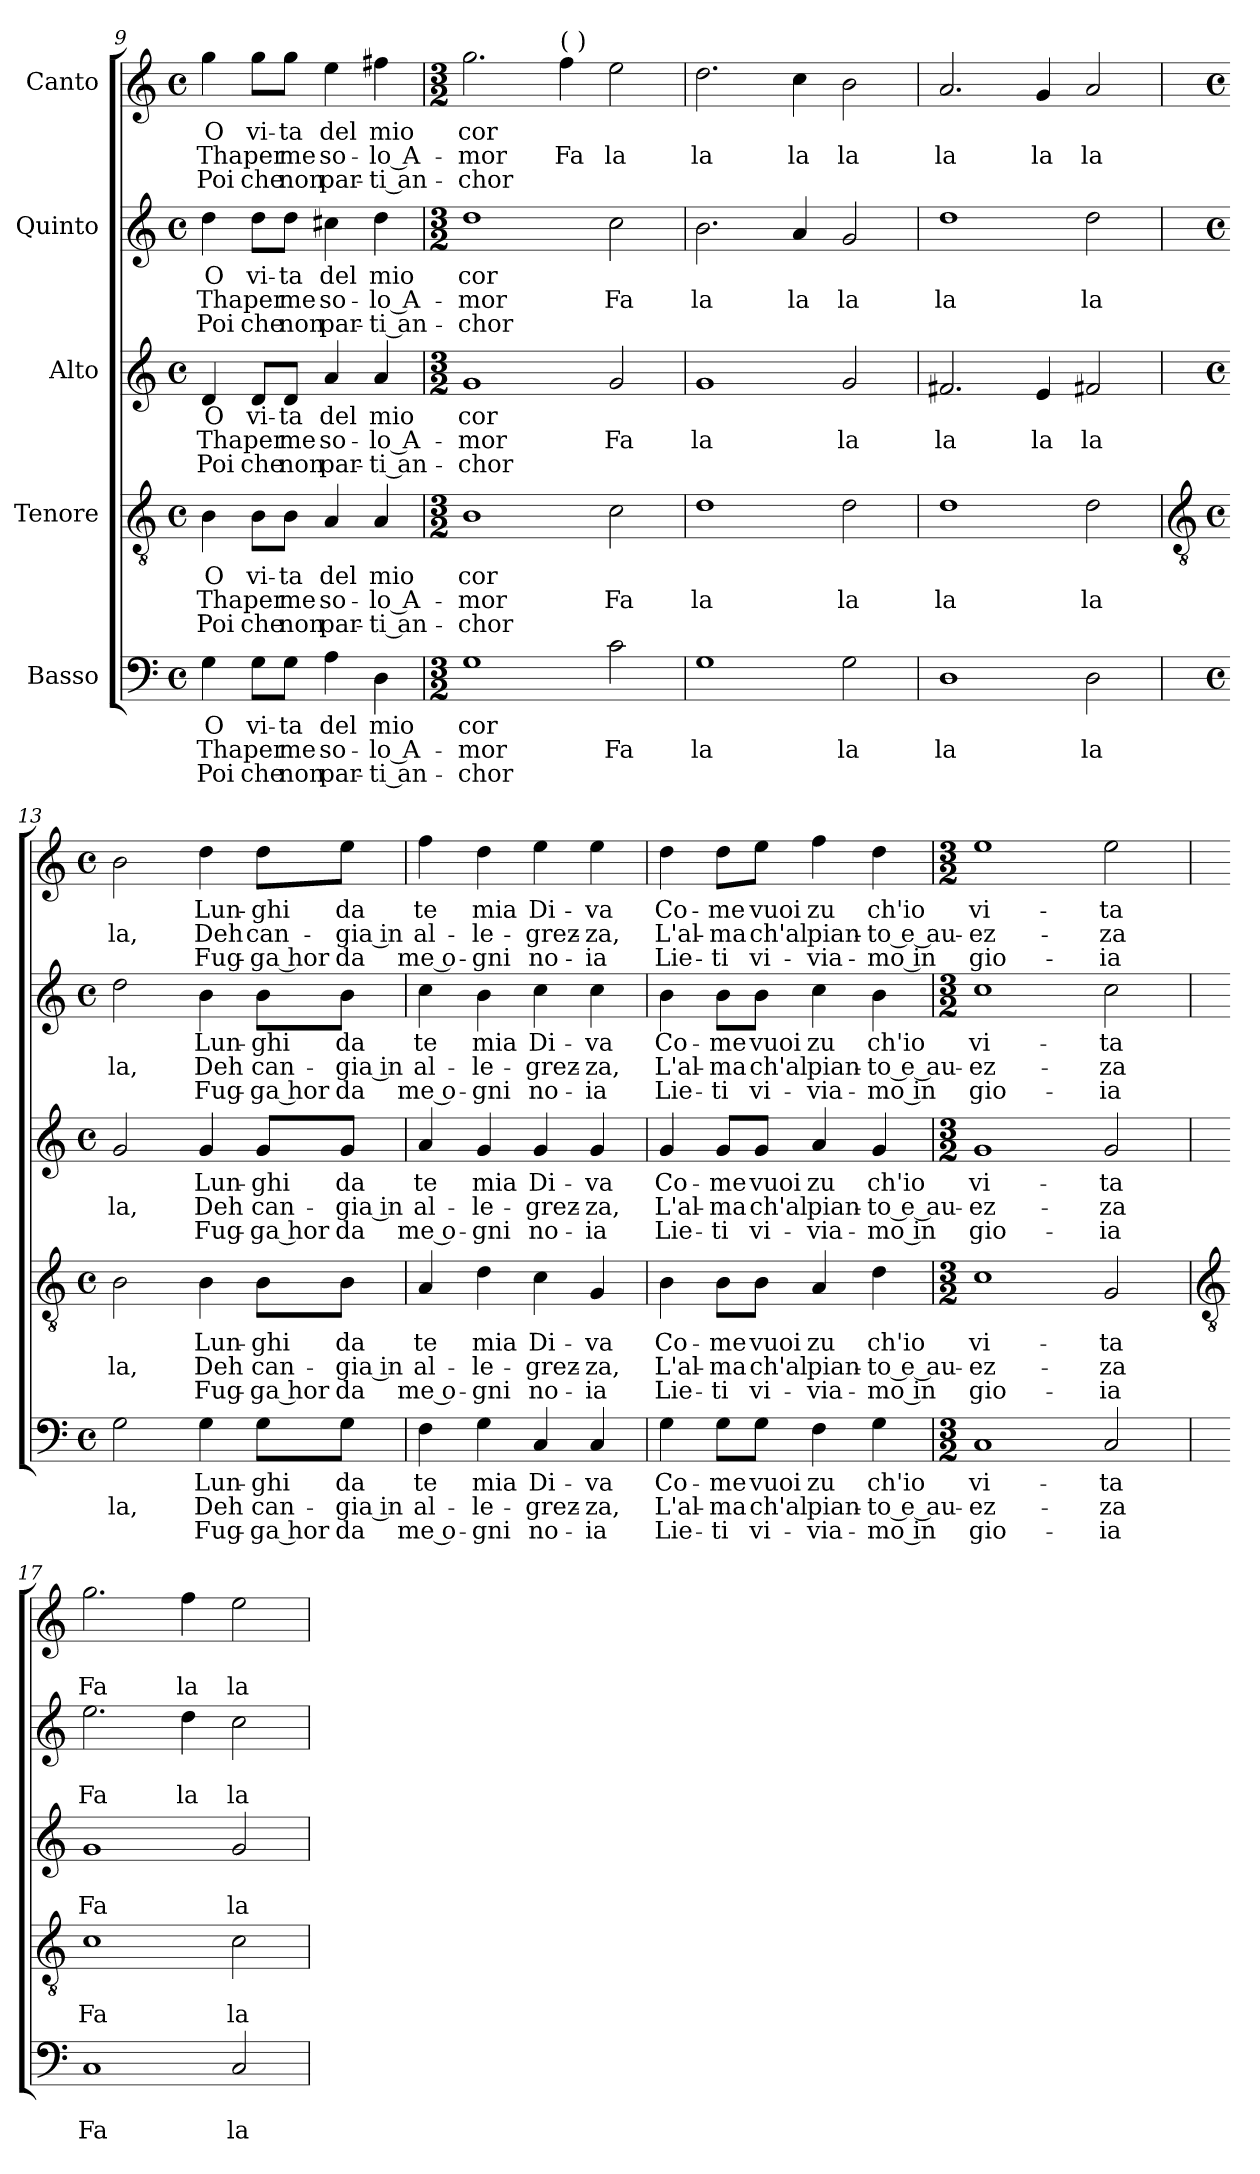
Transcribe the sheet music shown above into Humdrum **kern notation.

**kern	**text	**text	**text	**kern	**text	**text	**text	**kern	**text	**text	**text	**kern	**text	**text	**text	**kern	**text	**text	**text
*part5	*part5	*part5	*part5	*part4	*part4	*part4	*part4	*part3	*part3	*part3	*part3	*part2	*part2	*part2	*part2	*part1	*part1	*part1	*part1
*staff5	*staff5	*staff5	*staff5	*staff4	*staff4	*staff4	*staff4	*staff3	*staff3	*staff3	*staff3	*staff2	*staff2	*staff2	*staff2	*staff1	*staff1	*staff1	*staff1
*I"Basso	*	*	*	*I"Tenore	*	*	*	*I"Alto	*	*	*	*I"Quinto	*	*	*	*I"Canto	*	*	*
!!LO:LB:g=z
*clefF4	*	*	*	*clefGv2	*	*	*	*clefG2	*	*	*	*clefG2	*	*	*	*clefG2	*	*	*
*k[]	*	*	*	*k[]	*	*	*	*k[]	*	*	*	*k[]	*	*	*	*k[]	*	*	*
*C:	*	*	*	*C:	*	*	*	*C:	*	*	*	*C:	*	*	*	*C:	*	*	*
*M4/4	*	*	*	*M4/4	*	*	*	*M4/4	*	*	*	*M4/4	*	*	*	*M4/4	*	*	*
*met(c)	*	*	*	*met(c)	*	*	*	*met(c)	*	*	*	*met(c)	*	*	*	*met(c)	*	*	*
=9	=9	=9	=9	=9	=9	=9	=9	=9	=9	=9	=9	=9	=9	=9	=9	=9	=9	=9	=9
!	!LO:LY:b	!LO:LY:b	!LO:LY:b	!	!LO:LY:b	!LO:LY:b	!LO:LY:b	!	!LO:LY:b	!LO:LY:b	!LO:LY:b	!	!LO:LY:b	!LO:LY:b	!LO:LY:b	!	!LO:LY:b	!LO:LY:b	!LO:LY:b
4G	O	Tha	Poi	4B	O	Tha	Poi	4d	O	Tha	Poi	4dd	O	Tha	Poi	4gg	O	Tha	Poi
!	!LO:LY:b	!LO:LY:b	!LO:LY:b	!	!LO:LY:b	!LO:LY:b	!LO:LY:b	!	!LO:LY:b	!LO:LY:b	!LO:LY:b	!	!LO:LY:b	!LO:LY:b	!LO:LY:b	!	!LO:LY:b	!LO:LY:b	!LO:LY:b
8G\L	vi-	-per	che	8B\L	vi-	-per	che	8d/L	vi-	-per	che	8dd\L	vi-	-per	che	8gg\L	vi-	-per	che
!	!LO:LY:b	!LO:LY:b	!LO:LY:b	!	!LO:LY:b	!LO:LY:b	!LO:LY:b	!	!LO:LY:b	!LO:LY:b	!LO:LY:b	!	!LO:LY:b	!LO:LY:b	!LO:LY:b	!	!LO:LY:b	!LO:LY:b	!LO:LY:b
8G\J	ta	me	non	8B\J	ta	me	non	8d/J	ta	me	non	8dd\J	ta	me	non	8gg\J	ta	me	non
!	!LO:LY:b	!LO:LY:b	!LO:LY:b	!	!LO:LY:b	!LO:LY:b	!LO:LY:b	!	!LO:LY:b	!LO:LY:b	!LO:LY:b	!	!LO:LY:b	!LO:LY:b	!LO:LY:b	!	!LO:LY:b	!LO:LY:b	!LO:LY:b
4A	del	so-	-par-	4A	del	so-	-par-	4a	del	so-	-par-	4cc#X	del	so-	-par-	4ee	del	so-	-par-
!	!LO:LY:b	!LO:LY:b	!LO:LY:b	!	!LO:LY:b	!LO:LY:b	!LO:LY:b	!	!LO:LY:b	!LO:LY:b	!LO:LY:b	!	!LO:LY:b	!LO:LY:b	!LO:LY:b	!	!LO:LY:b	!LO:LY:b	!LO:LY:b
4D	-mio	lo A-	-ti an-	4A	-mio	lo A-	-ti an-	4a	-mio	lo A-	-ti an-	4dd	-mio	lo A-	-ti an-	4ff#X	-mio	lo A-	-ti an-
=10	=10	=10	=10	=10	=10	=10	=10	=10	=10	=10	=10	=10	=10	=10	=10	=10	=10	=10	=10
*M3/2	*	*	*	*M3/2	*	*	*	*M3/2	*	*	*	*M3/2	*	*	*	*M3/2	*	*	*
!	!LO:LY:b	!LO:LY:b	!LO:LY:b	!	!LO:LY:b	!LO:LY:b	!LO:LY:b	!	!LO:LY:b	!LO:LY:b	!LO:LY:b	!	!LO:LY:b	!LO:LY:b	!LO:LY:b	!	!LO:LY:b	!LO:LY:b	!LO:LY:b
1G	-cor	mor	chor	1B	-cor	mor	chor	1g	-cor	mor	chor	1dd	-cor	mor	chor	2.gg	-cor	mor	chor
!	!	!	!	!	!	!	!	!	!	!	!	!	!	!	!	!LO:TX:a:t=(  )	!	!	!
!	!	!	!	!	!	!	!	!	!	!	!	!	!	!	!	!	!	!LO:LY:b	!
.	.	.	.	.	.	.	.	.	.	.	.	.	.	.	.	4ff	.	Fa	.
!	!	!LO:LY:b	!	!	!	!LO:LY:b	!	!	!	!LO:LY:b	!	!	!	!LO:LY:b	!	!	!	!LO:LY:b	!
2c	.	Fa	.	2c	.	Fa	.	2g	.	Fa	.	2cc	.	Fa	.	2ee	.	la	.
=11	=11	=11	=11	=11	=11	=11	=11	=11	=11	=11	=11	=11	=11	=11	=11	=11	=11	=11	=11
!	!	!LO:LY:b	!	!	!	!LO:LY:b	!	!	!	!LO:LY:b	!	!	!	!LO:LY:b	!	!	!	!LO:LY:b	!
1G	.	la	.	1d	.	la	.	1g	.	la	.	2.b	.	la	.	2.dd	.	la	.
!	!	!	!	!	!	!	!	!	!	!	!	!	!	!LO:LY:b	!	!	!	!LO:LY:b	!
.	.	.	.	.	.	.	.	.	.	.	.	4a	.	la	.	4cc	.	la	.
!	!	!LO:LY:b	!	!	!	!LO:LY:b	!	!	!	!LO:LY:b	!	!	!	!LO:LY:b	!	!	!	!LO:LY:b	!
2G	.	la	.	2d	.	la	.	2g	.	la	.	2g	.	la	.	2b	.	la	.
=12	=12	=12	=12	=12	=12	=12	=12	=12	=12	=12	=12	=12	=12	=12	=12	=12	=12	=12	=12
!	!	!LO:LY:b	!	!	!	!LO:LY:b	!	!	!	!LO:LY:b	!	!	!	!LO:LY:b	!	!	!	!LO:LY:b	!
1D	.	la	.	1d	.	la	.	2.f#X	.	la	.	1dd	.	la	.	2.a	.	la	.
!	!	!	!	!	!	!	!	!	!	!LO:LY:b	!	!	!	!	!	!	!	!LO:LY:b	!
.	.	.	.	.	.	.	.	4e	.	la	.	.	.	.	.	4g	.	la	.
!	!	!LO:LY:b	!	!	!	!LO:LY:b	!	!	!	!LO:LY:b	!	!	!	!LO:LY:b	!	!	!	!LO:LY:b	!
2D	.	la	.	2d	.	la	.	2f#X	.	la	.	2dd	.	la	.	2a	.	la	.
!!LO:LB:g=z
=13	=13	=13	=13	=13	=13	=13	=13	=13	=13	=13	=13	=13	=13	=13	=13	=13	=13	=13	=13
*	*	*	*	*clefGv2	*	*	*	*	*	*	*	*	*	*	*	*	*	*	*
*M4/4	*	*	*	*M4/4	*	*	*	*M4/4	*	*	*	*M4/4	*	*	*	*M4/4	*	*	*
*met(c)	*	*	*	*met(c)	*	*	*	*met(c)	*	*	*	*met(c)	*	*	*	*met(c)	*	*	*
!	!	!LO:LY:b	!	!	!	!LO:LY:b	!	!	!	!LO:LY:b	!	!	!	!LO:LY:b	!	!	!	!LO:LY:b	!
2G	.	la,	.	2B	.	la,	.	2g	.	la,	.	2dd	.	la,	.	2b	.	la,	.
!	!LO:LY:b	!LO:LY:b	!LO:LY:b	!	!LO:LY:b	!LO:LY:b	!LO:LY:b	!	!LO:LY:b	!LO:LY:b	!LO:LY:b	!	!LO:LY:b	!LO:LY:b	!LO:LY:b	!	!LO:LY:b	!LO:LY:b	!LO:LY:b
4G	Lun-	-Deh	Fug-	4B	Lun-	-Deh	Fug-	4g	Lun-	-Deh	Fug-	4b	Lun-	-Deh	Fug-	4dd	Lun-	-Deh	Fug-
!	!LO:LY:b	!LO:LY:b	!LO:LY:b	!	!LO:LY:b	!LO:LY:b	!LO:LY:b	!	!LO:LY:b	!LO:LY:b	!LO:LY:b	!	!LO:LY:b	!LO:LY:b	!LO:LY:b	!	!LO:LY:b	!LO:LY:b	!LO:LY:b
8G\L	-ghi	can-	-ga hor	8B\L	-ghi	can-	-ga hor	8g/L	-ghi	can-	-ga hor	8b\L	-ghi	can-	-ga hor	8dd\L	-ghi	can-	-ga hor
!	!LO:LY:b	!LO:LY:b	!LO:LY:b	!	!LO:LY:b	!LO:LY:b	!LO:LY:b	!	!LO:LY:b	!LO:LY:b	!LO:LY:b	!	!LO:LY:b	!LO:LY:b	!LO:LY:b	!	!LO:LY:b	!LO:LY:b	!LO:LY:b
8G\J	da	gia in	da	8B\J	da	gia in	da	8g/J	da	gia in	da	8b\J	da	gia in	da	8ee\J	da	gia in	da
=14	=14	=14	=14	=14	=14	=14	=14	=14	=14	=14	=14	=14	=14	=14	=14	=14	=14	=14	=14
!	!LO:LY:b	!LO:LY:b	!LO:LY:b	!	!LO:LY:b	!LO:LY:b	!LO:LY:b	!	!LO:LY:b	!LO:LY:b	!LO:LY:b	!	!LO:LY:b	!LO:LY:b	!LO:LY:b	!	!LO:LY:b	!LO:LY:b	!LO:LY:b
4F	te	al-	-me o-	4A	te	al-	-me o-	4a	te	al-	-me o-	4cc	te	al-	-me o-	4ff	te	al-	-me o-
!	!LO:LY:b	!LO:LY:b	!LO:LY:b	!	!LO:LY:b	!LO:LY:b	!LO:LY:b	!	!LO:LY:b	!LO:LY:b	!LO:LY:b	!	!LO:LY:b	!LO:LY:b	!LO:LY:b	!	!LO:LY:b	!LO:LY:b	!LO:LY:b
4G	-mia	le-	-gni	4d	-mia	le-	-gni	4g	-mia	le-	-gni	4b	-mia	le-	-gni	4dd	-mia	le-	-gni
!	!LO:LY:b	!LO:LY:b	!LO:LY:b	!	!LO:LY:b	!LO:LY:b	!LO:LY:b	!	!LO:LY:b	!LO:LY:b	!LO:LY:b	!	!LO:LY:b	!LO:LY:b	!LO:LY:b	!	!LO:LY:b	!LO:LY:b	!LO:LY:b
4C	Di-	-grez-	-no-	4c	Di-	-grez-	-no-	4g	Di-	-grez-	-no-	4cc	Di-	-grez-	-no-	4ee	Di-	-grez-	-no-
!	!LO:LY:b	!LO:LY:b	!LO:LY:b	!	!LO:LY:b	!LO:LY:b	!LO:LY:b	!	!LO:LY:b	!LO:LY:b	!LO:LY:b	!	!LO:LY:b	!LO:LY:b	!LO:LY:b	!	!LO:LY:b	!LO:LY:b	!LO:LY:b
4C	-va	za,	ia	4G	-va	za,	ia	4g	-va	za,	ia	4cc	-va	za,	ia	4ee	-va	za,	ia
=15	=15	=15	=15	=15	=15	=15	=15	=15	=15	=15	=15	=15	=15	=15	=15	=15	=15	=15	=15
!	!LO:LY:b	!LO:LY:b	!LO:LY:b	!	!LO:LY:b	!LO:LY:b	!LO:LY:b	!	!LO:LY:b	!LO:LY:b	!LO:LY:b	!	!LO:LY:b	!LO:LY:b	!LO:LY:b	!	!LO:LY:b	!LO:LY:b	!LO:LY:b
4G	Co-	-L'al-	-Lie-	4B	Co-	-L'al-	-Lie-	4g	Co-	-L'al-	-Lie-	4b	Co-	-L'al-	-Lie-	4dd	Co-	-L'al-	-Lie-
!	!LO:LY:b	!LO:LY:b	!LO:LY:b	!	!LO:LY:b	!LO:LY:b	!LO:LY:b	!	!LO:LY:b	!LO:LY:b	!LO:LY:b	!	!LO:LY:b	!LO:LY:b	!LO:LY:b	!	!LO:LY:b	!LO:LY:b	!LO:LY:b
8G\L	-me	ma	ti	8B\L	-me	ma	ti	8g/L	-me	ma	ti	8b\L	-me	ma	ti	8dd\L	-me	ma	ti
!	!LO:LY:b	!LO:LY:b	!LO:LY:b	!	!LO:LY:b	!LO:LY:b	!LO:LY:b	!	!LO:LY:b	!LO:LY:b	!LO:LY:b	!	!LO:LY:b	!LO:LY:b	!LO:LY:b	!	!LO:LY:b	!LO:LY:b	!LO:LY:b
8G\J	vuoi	ch'al	vi-	8B\J	vuoi	ch'al	vi-	8g/J	vuoi	ch'al	vi-	8b\J	vuoi	ch'al	vi-	8ee\J	vuoi	ch'al	vi-
!	!LO:LY:b	!LO:LY:b	!LO:LY:b	!	!LO:LY:b	!LO:LY:b	!LO:LY:b	!	!LO:LY:b	!LO:LY:b	!LO:LY:b	!	!LO:LY:b	!LO:LY:b	!LO:LY:b	!	!LO:LY:b	!LO:LY:b	!LO:LY:b
4F	-zu	pian-	-via-	4A	-zu	pian-	-via-	4a	-zu	pian-	-via-	4cc	-zu	pian-	-via-	4ff	-zu	pian-	-via-
!	!LO:LY:b	!LO:LY:b	!LO:LY:b	!	!LO:LY:b	!LO:LY:b	!LO:LY:b	!	!LO:LY:b	!LO:LY:b	!LO:LY:b	!	!LO:LY:b	!LO:LY:b	!LO:LY:b	!	!LO:LY:b	!LO:LY:b	!LO:LY:b
4G	-ch'io	to e au-	-mo in	4d	-ch'io	to e au-	-mo in	4g	-ch'io	to e au-	-mo in	4b	-ch'io	to e au-	-mo in	4dd	-ch'io	to e au-	-mo in
=16	=16	=16	=16	=16	=16	=16	=16	=16	=16	=16	=16	=16	=16	=16	=16	=16	=16	=16	=16
*M3/2	*	*	*	*M3/2	*	*	*	*M3/2	*	*	*	*M3/2	*	*	*	*M3/2	*	*	*
!	!LO:LY:b	!LO:LY:b	!LO:LY:b	!	!LO:LY:b	!LO:LY:b	!LO:LY:b	!	!LO:LY:b	!LO:LY:b	!LO:LY:b	!	!LO:LY:b	!LO:LY:b	!LO:LY:b	!	!LO:LY:b	!LO:LY:b	!LO:LY:b
1C	vi-	-ez-	-gio-	1c	vi-	-ez-	-gio-	1g	vi-	-ez-	-gio-	1cc	vi-	-ez-	-gio-	1ee	vi-	-ez-	-gio-
!	!LO:LY:b	!LO:LY:b	!LO:LY:b	!	!LO:LY:b	!LO:LY:b	!LO:LY:b	!	!LO:LY:b	!LO:LY:b	!LO:LY:b	!	!LO:LY:b	!LO:LY:b	!LO:LY:b	!	!LO:LY:b	!LO:LY:b	!LO:LY:b
2C	-ta	za	ia	2G	-ta	za	ia	2g	-ta	za	ia	2cc	-ta	za	ia	2ee	-ta	za	ia
!!LO:LB:g=z
=17	=17	=17	=17	=17	=17	=17	=17	=17	=17	=17	=17	=17	=17	=17	=17	=17	=17	=17	=17
*	*	*	*	*clefGv2	*	*	*	*	*	*	*	*	*	*	*	*	*	*	*
!	!	!LO:LY:b	!	!	!	!LO:LY:b	!	!	!	!LO:LY:b	!	!	!	!LO:LY:b	!	!	!	!LO:LY:b	!
1C	.	Fa	.	1c	.	Fa	.	1g	.	Fa	.	2.ee	.	Fa	.	2.gg	.	Fa	.
!	!	!	!	!	!	!	!	!	!	!	!	!	!	!LO:LY:b	!	!	!	!LO:LY:b	!
.	.	.	.	.	.	.	.	.	.	.	.	4dd	.	la	.	4ff	.	la	.
!	!	!LO:LY:b	!	!	!	!LO:LY:b	!	!	!	!LO:LY:b	!	!	!	!LO:LY:b	!	!	!	!LO:LY:b	!
2C	.	la	.	2c	.	la	.	2g	.	la	.	2cc	.	la	.	2ee	.	la	.
=	=	=	=	=	=	=	=	=	=	=	=	=	=	=	=	=	=	=	=
*-	*-	*-	*-	*-	*-	*-	*-	*-	*-	*-	*-	*-	*-	*-	*-	*-	*-	*-	*-
